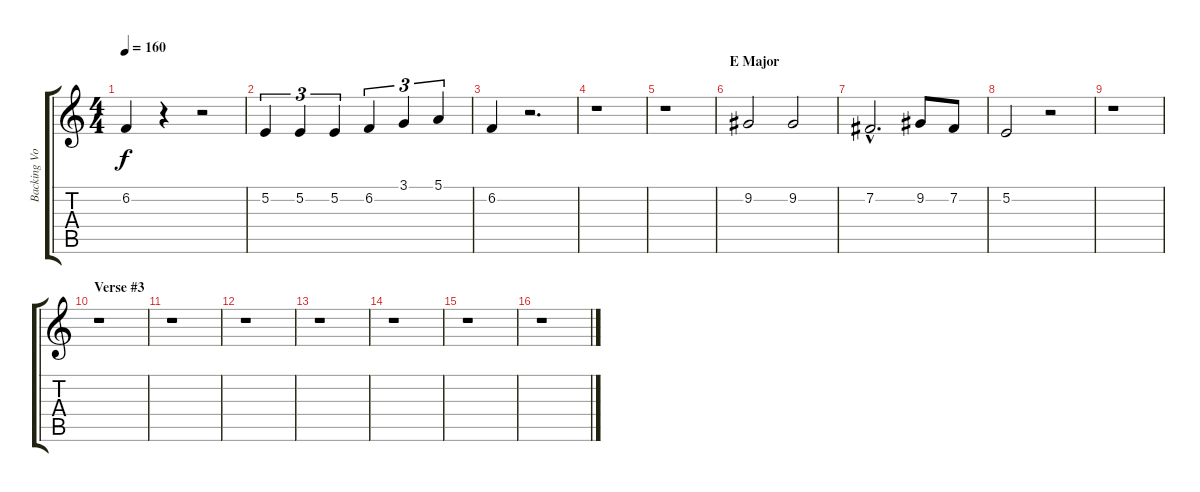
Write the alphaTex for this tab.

\track ("Backing Vocals" "Backing Vo") {instrument recorder}
\staff {score tabs}
\tuning (E4 B3 G3 D3 A2 E2) {hide}
\ts (4 4)
\tempo 160
\clef g2
\ks c
6.2{t}.4{dy f} r.4 r.2 |
5.2.4{tu (3 2)} 5.2.4{tu (3 2)} 5.2.4{tu (3 2)} 6.2.4{tu (3 2)} 3.1.4{tu (3 2)} 5.1.4{tu (3 2)} |
6.2.4 r.2{d} |
r.1 |
r.1 |
\section ("" "E Major")
9.2.2 9.2.2 |
7.2{hac}.2{d} 9.2.8 7.2.8 |
5.2.2 r.2 |
r.1 |
\section ("" "Verse #3")
r.1 |
r.1 |
r.1 |
r.1 |
r.1 |
r.1 |
r.1
